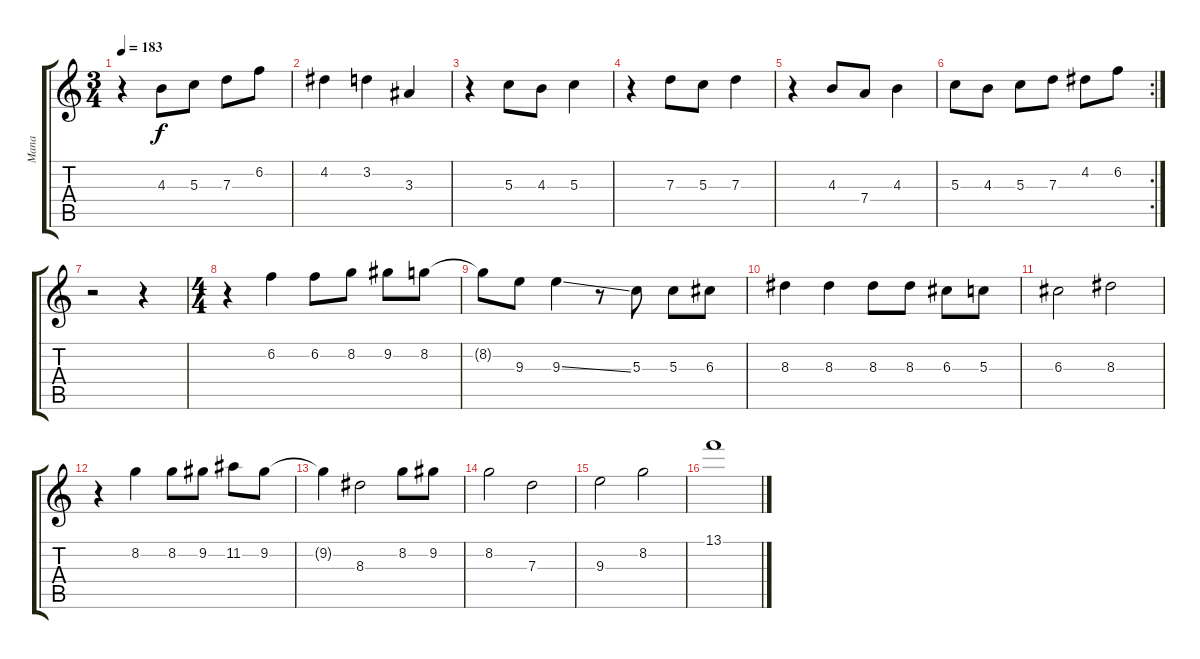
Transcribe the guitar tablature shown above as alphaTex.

\track ("Mana" "Mana") {instrument distortionguitar}
\staff {score tabs}
\tuning (E4 B3 G3 D3 A2 E2) {hide}
\ts (3 4)
\tempo 183
\clef g2
\ks c
r.4{dy f} 4.3.8 5.3.8 7.3.8 6.2.8 |
4.2.4 3.2.4 3.3.4 |
r.4 5.3.8 4.3.8 5.3.4 |
r.4 7.3.8 5.3.8 7.3.4 |
r.4 4.3.8 7.4.8 4.3.4 |
\rc 2
5.3.8 4.3.8 5.3.8 7.3.8 4.2.8 6.2.8 |
r.2 r.4 |
\ts (4 4)
r.4 6.2.4 6.2.8 8.2.8 9.2.8 8.2.8 |
8.2{t}.8 9.3.8 9.3{ss}.4 r.8 5.3.8 5.3.8 6.3.8 |
8.3.4 8.3.4 8.3.8 8.3.8 6.3.8 5.3.8 |
6.3.2 8.3.2 |
r.4 8.2.4 8.2.8 9.2.8 11.2.8 9.2.8 |
9.2{t}.4 8.3.2 8.2.8 9.2.8 |
8.2.2 7.3.2 |
9.3.2 8.2.2 |
13.1.1
